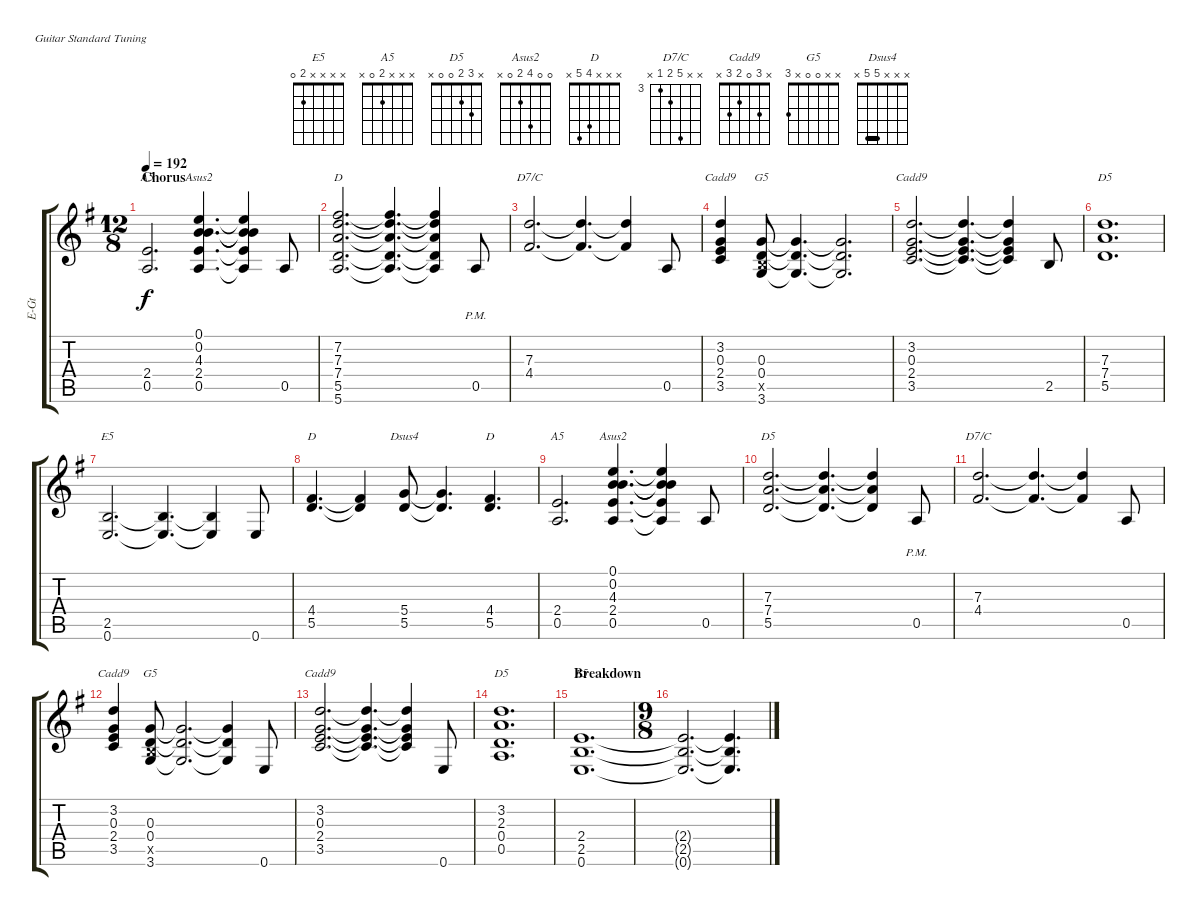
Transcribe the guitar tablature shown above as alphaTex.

\defaultSystemsLayout 4
\bracketExtendMode groupsimilarinstruments
\otherSystemsTrackNameOrientation horizontal
\track ("Rhythm Guitar I" "E-Gt") {multiBarRest instrument distortionguitar}
\staff {score tabs}
\tuning (E4 B3 G3 D3 A2 E2)
\chord ("E5" x x x 2 2 0) {showfingering false barre 2}
\chord ("A5" x x x 2 0 x) {showfingering false}
\chord ("E5" x x x x 2 0) {showfingering false}
\chord ("D5" x x 7 7 5 x) {firstfret 5 showfingering false}
\chord ("Asus2" 0 0 4 2 0 x) {showfingering false}
\chord ("D" x 7 7 7 5 5) {firstfret 5 showfingering false barre 5}
\chord ("D7/C" x x 7 4 3 x) {firstfret 3 showfingering false}
\chord ("Cadd9" x 3 0 2 3 x) {showfingering false}
\chord ("G5" x x 0 0 x 3) {showfingering false}
\chord ("D" x x x 4 5 x) {showfingering false}
\chord ("Dsus4" x x x 5 5 x) {showfingering false barre 5}
\chord ("D5" x 3 2 0 0 x) {showfingering false}
\ts (12 8)
\section ("" "Chorus")
\tempo 192
\clef g2
\ks g
(0.5{acc forcenatural} 2.4{acc forcenatural}).2{d ch "A5" dy f beam Up} (2.4{acc forcenatural} 4.3{acc forcenatural} 0.2{acc forcenatural} 0.1{acc forcenatural} 0.5{acc forcenatural}).4{d ch "Asus2" beam Up} (2.4{t acc forcenatural} 4.3{t acc forcenatural} 0.2{t acc forcenatural} 0.1{t acc forcenatural} 0.5{t acc forcenatural}).4{beam Up} 0.5{acc forcenatural}.8{beam Up} |
(7.2{acc #} 7.3{acc forcenatural} 7.4{acc forcenatural} 5.5{acc forcenatural} 5.6{acc forcenatural}).2{d ch "D" beam Up} (7.2{t acc #} 7.3{t acc forcenatural} 7.4{t acc forcenatural} 5.5{t acc forcenatural} 5.6{t acc forcenatural}).4{d beam Up} (7.4{t acc forcenatural} 7.3{t acc forcenatural} 7.2{t acc #} 5.5{t acc forcenatural} 5.6{t acc forcenatural}).4{beam Up} 0.5{pm acc forcenatural}.8{beam Up} |
(7.3{acc forcenatural} 4.4{acc #}).2{d ch "D7/C" beam Up} (7.3{t acc forcenatural} 4.4{t acc #}).4{d beam Up} (7.3{t acc forcenatural} 4.4{t acc #}).4{beam Up} 0.5{acc forcenatural}.8{beam Up} |
(0.3{acc forcenatural} 2.4{acc forcenatural} 3.5{acc forcenatural} 3.2{acc forcenatural}).4{ch "Cadd9" beam Up} (0.3{acc forcenatural} 0.4{acc forcenatural} 3.6{acc forcenatural} 2.5{x acc forcenatural}).8{ch "G5" beam Up} (0.3{t acc forcenatural} 0.4{t acc forcenatural} 3.6{t acc forcenatural}).4{d beam Up} (0.3{t acc forcenatural} 0.4{t acc forcenatural} 3.6{t acc forcenatural}).2{d beam Up} |
(3.5{acc forcenatural} 0.3{acc forcenatural} 3.2{acc forcenatural} 2.4{acc forcenatural}).2{d ch "Cadd9" beam Up} (3.5{t acc forcenatural} 0.3{t acc forcenatural} 3.2{t acc forcenatural} 2.4{t acc forcenatural}).4{d beam Up} (3.5{t acc forcenatural} 0.3{t acc forcenatural} 3.2{t acc forcenatural} 2.4{t acc forcenatural}).4{beam Up} 2.5{acc forcenatural}.8{beam Up} |
(7.3{acc forcenatural} 7.4{acc forcenatural} 5.5{acc forcenatural}).1{d ch "D5" beam Up} |
(0.6{acc forcenatural} 2.5{acc forcenatural}).2{d ch "E5" beam Up} (0.6{t acc forcenatural} 2.5{t acc forcenatural}).4{d beam Up} (0.6{t acc forcenatural} 2.5{t acc forcenatural}).4{beam Up} 0.6{acc forcenatural}.8{beam Up} |
(5.5{acc forcenatural} 4.4{acc #}).4{d ch "D" beam Up} (5.5{t acc forcenatural} 4.4{t acc #}).4{beam Up} (5.4{acc forcenatural} 5.5{acc forcenatural}).8{ch "Dsus4" beam Up} (5.4{t acc forcenatural} 5.5{t acc forcenatural}).4{d beam Up} (5.5{acc forcenatural} 4.4{acc #}).4{d ch "D" beam Up} |
(0.5{acc forcenatural} 2.4{acc forcenatural}).2{d ch "A5" beam Up} (2.4{acc forcenatural} 4.3{acc forcenatural} 0.2{acc forcenatural} 0.1{acc forcenatural} 0.5{acc forcenatural}).4{d ch "Asus2" beam Up} (2.4{t acc forcenatural} 4.3{t acc forcenatural} 0.2{t acc forcenatural} 0.1{t acc forcenatural} 0.5{t acc forcenatural}).4{beam Up} 0.5{acc forcenatural}.8{beam Up} |
(7.3{acc forcenatural} 7.4{acc forcenatural} 5.5{acc forcenatural}).2{d ch "D5" beam Up} (7.3{t acc forcenatural} 7.4{t acc forcenatural} 5.5{t acc forcenatural}).4{d beam Up} (7.4{t acc forcenatural} 7.3{t acc forcenatural} 5.5{t acc forcenatural}).4{beam Up} 0.5{pm acc forcenatural}.8{beam Up} |
(7.3{acc forcenatural} 4.4{acc #}).2{d ch "D7/C" beam Up} (7.3{t acc forcenatural} 4.4{t acc #}).4{d beam Up} (7.3{t acc forcenatural} 4.4{t acc #}).4{beam Up} 0.5{acc forcenatural}.8{beam Up} |
(0.3{acc forcenatural} 2.4{acc forcenatural} 3.5{acc forcenatural} 3.2{acc forcenatural}).4{ch "Cadd9" beam Up} (0.3{acc forcenatural} 0.4{acc forcenatural} 3.6{acc forcenatural} 2.5{x acc forcenatural}).8{ch "G5" beam Up} (0.3{t acc forcenatural} 0.4{t acc forcenatural} 3.6{t acc forcenatural}).2{d beam Up} (0.3{t acc forcenatural} 0.4{t acc forcenatural} 3.6{t acc forcenatural}).4{beam Up} 0.6{acc forcenatural}.8{beam Up} |
(3.5{acc forcenatural} 0.3{acc forcenatural} 3.2{acc forcenatural} 2.4{acc forcenatural}).2{d ch "Cadd9" beam Up} (3.5{t acc forcenatural} 0.3{t acc forcenatural} 3.2{t acc forcenatural} 2.4{t acc forcenatural}).4{d beam Up} (3.5{t acc forcenatural} 0.3{t acc forcenatural} 3.2{t acc forcenatural} 2.4{t acc forcenatural}).4{beam Up} 0.6{acc forcenatural}.8{beam Up} |
(2.3{acc forcenatural} 0.4{acc forcenatural} 0.5{acc forcenatural} 3.2{acc forcenatural}).1{d ch "D5" beam Up} |
\section ("" "Breakdown")
(0.6{acc forcenatural} 2.5{acc forcenatural} 2.4{acc forcenatural}).1{d ch "E5" beam Up} |
\ts (9 8)
\beaming (8 3 3 3 3)
(0.6{t acc forcenatural} 2.5{t acc forcenatural} 2.4{t acc forcenatural}).2{d beam Up} (0.6{t acc forcenatural} 2.5{t acc forcenatural} 2.4{t acc forcenatural}).4{d beam Up}
